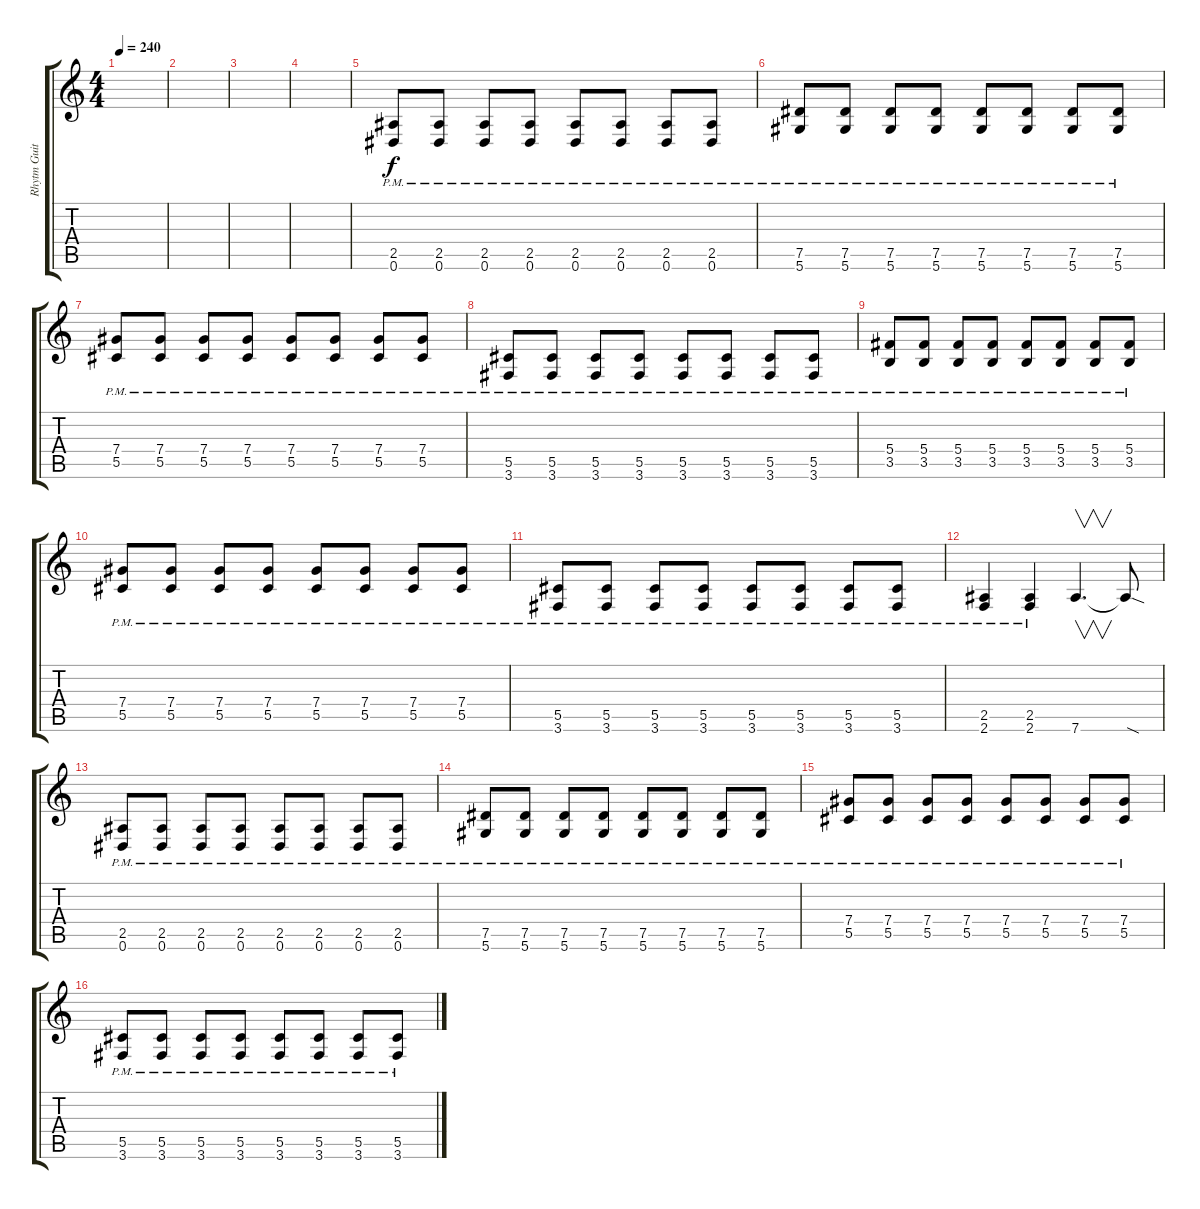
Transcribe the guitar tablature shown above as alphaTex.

\track ("Rhytm Guitar 1" "Rhytm Guit") {instrument distortionguitar}
\staff {score tabs}
\tuning (Eb4 Bb3 Gb3 Db3 Ab2 Eb2) {hide}
\ts (4 4)
\tempo 240
\clef g2
\ks c
|
|
|
|
(2.5{pm} 0.6{pm}).8 (2.5{pm} 0.6{pm}).8 (2.5{pm} 0.6{pm}).8 (2.5{pm} 0.6{pm}).8 (2.5{pm} 0.6{pm}).8 (2.5{pm} 0.6{pm}).8 (2.5{pm} 0.6{pm}).8 (2.5{pm} 0.6{pm}).8 |
(7.5{pm} 5.6{pm}).8 (7.5{pm} 5.6{pm}).8 (7.5{pm} 5.6{pm}).8 (7.5{pm} 5.6{pm}).8 (7.5{pm} 5.6{pm}).8 (7.5{pm} 5.6{pm}).8 (7.5{pm} 5.6{pm}).8 (7.5{pm} 5.6{pm}).8 |
(7.4{pm} 5.5{pm}).8 (7.4{pm} 5.5{pm}).8 (7.4{pm} 5.5{pm}).8 (7.4{pm} 5.5{pm}).8 (7.4{pm} 5.5{pm}).8 (7.4{pm} 5.5{pm}).8 (7.4{pm} 5.5{pm}).8 (7.4{pm} 5.5{pm}).8 |
(5.5{pm} 3.6{pm}).8 (5.5{pm} 3.6{pm}).8 (5.5{pm} 3.6{pm}).8 (5.5{pm} 3.6{pm}).8 (5.5{pm} 3.6{pm}).8 (5.5{pm} 3.6{pm}).8 (5.5{pm} 3.6{pm}).8 (5.5{pm} 3.6{pm}).8 |
(5.4{pm} 3.5{pm}).8 (5.4{pm} 3.5{pm}).8 (5.4{pm} 3.5{pm}).8 (5.4{pm} 3.5{pm}).8 (5.4{pm} 3.5{pm}).8 (5.4{pm} 3.5{pm}).8 (5.4{pm} 3.5{pm}).8 (5.4{pm} 3.5{pm}).8 |
(7.4{pm} 5.5{pm}).8 (7.4{pm} 5.5{pm}).8 (7.4{pm} 5.5{pm}).8 (7.4{pm} 5.5{pm}).8 (7.4{pm} 5.5{pm}).8 (7.4{pm} 5.5{pm}).8 (7.4{pm} 5.5{pm}).8 (7.4{pm} 5.5{pm}).8 |
(5.5{pm} 3.6{pm}).8 (5.5{pm} 3.6{pm}).8 (5.5{pm} 3.6{pm}).8 (5.5{pm} 3.6{pm}).8 (5.5{pm} 3.6{pm}).8 (5.5{pm} 3.6{pm}).8 (5.5{pm} 3.6{pm}).8 (5.5{pm} 3.6{pm}).8 |
(2.5{pm} 2.6{pm}).4 (2.5{pm} 2.6{pm}).4 7.6.4{v d} 7.6{sod t}.8 |
(2.5{pm} 0.6{pm}).8 (2.5{pm} 0.6{pm}).8 (2.5{pm} 0.6{pm}).8 (2.5{pm} 0.6{pm}).8 (2.5{pm} 0.6{pm}).8 (2.5{pm} 0.6{pm}).8 (2.5{pm} 0.6{pm}).8 (2.5{pm} 0.6{pm}).8 |
(7.5{pm} 5.6{pm}).8 (7.5{pm} 5.6{pm}).8 (7.5{pm} 5.6{pm}).8 (7.5{pm} 5.6{pm}).8 (7.5{pm} 5.6{pm}).8 (7.5{pm} 5.6{pm}).8 (7.5{pm} 5.6{pm}).8 (7.5{pm} 5.6{pm}).8 |
(7.4{pm} 5.5{pm}).8 (7.4{pm} 5.5{pm}).8 (7.4{pm} 5.5{pm}).8 (7.4{pm} 5.5{pm}).8 (7.4{pm} 5.5{pm}).8 (7.4{pm} 5.5{pm}).8 (7.4{pm} 5.5{pm}).8 (7.4{pm} 5.5{pm}).8 |
(5.5{pm} 3.6{pm}).8 (5.5{pm} 3.6{pm}).8 (5.5{pm} 3.6{pm}).8 (5.5{pm} 3.6{pm}).8 (5.5{pm} 3.6{pm}).8 (5.5{pm} 3.6{pm}).8 (5.5{pm} 3.6{pm}).8 (5.5{pm} 3.6{pm}).8
